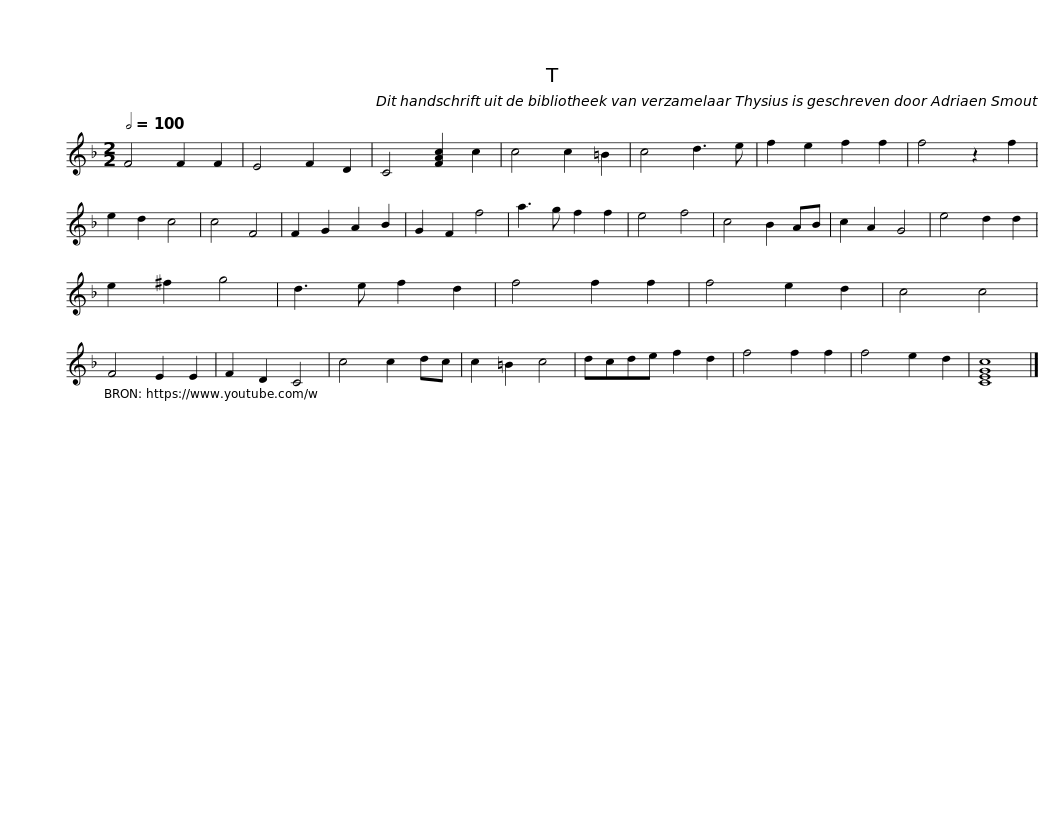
X:1
L:1/8
Q:1/2=100
M:2/2
I:linebreak $
K:F
U:s=!stemless!
V:1 treble
V:1
 F4 F2 F2 | E4 F2 D2 | C4 [FAc]2 c2 | c4 c2 =B2 | c4 d3 e | %5
 f2 e2 f2 f2 | f4 z2 f2 |$ e2 d2 c4 | c4 F4 | F2 G2 A2 B2 | %10
 G2 F2 f4 | a3 g f2 f2 | e4 f4 | c4 B2 AB | c2 A2 G4 |$ %15
 e4 d2 d2 | e2 ^f2 g4 | d3 e f2 d2 | f4 f2 f2 | f4 e2 d2 | %20
 c4 c4 |$ F4 E2 E2 | F2 D2 C4 | c4 c2 dc | c2 =B2 c4 | %25
 dcde f2 d2 | f4 f2 f2 | f4 e2 d2 | s[CEGc]8 |] %29
